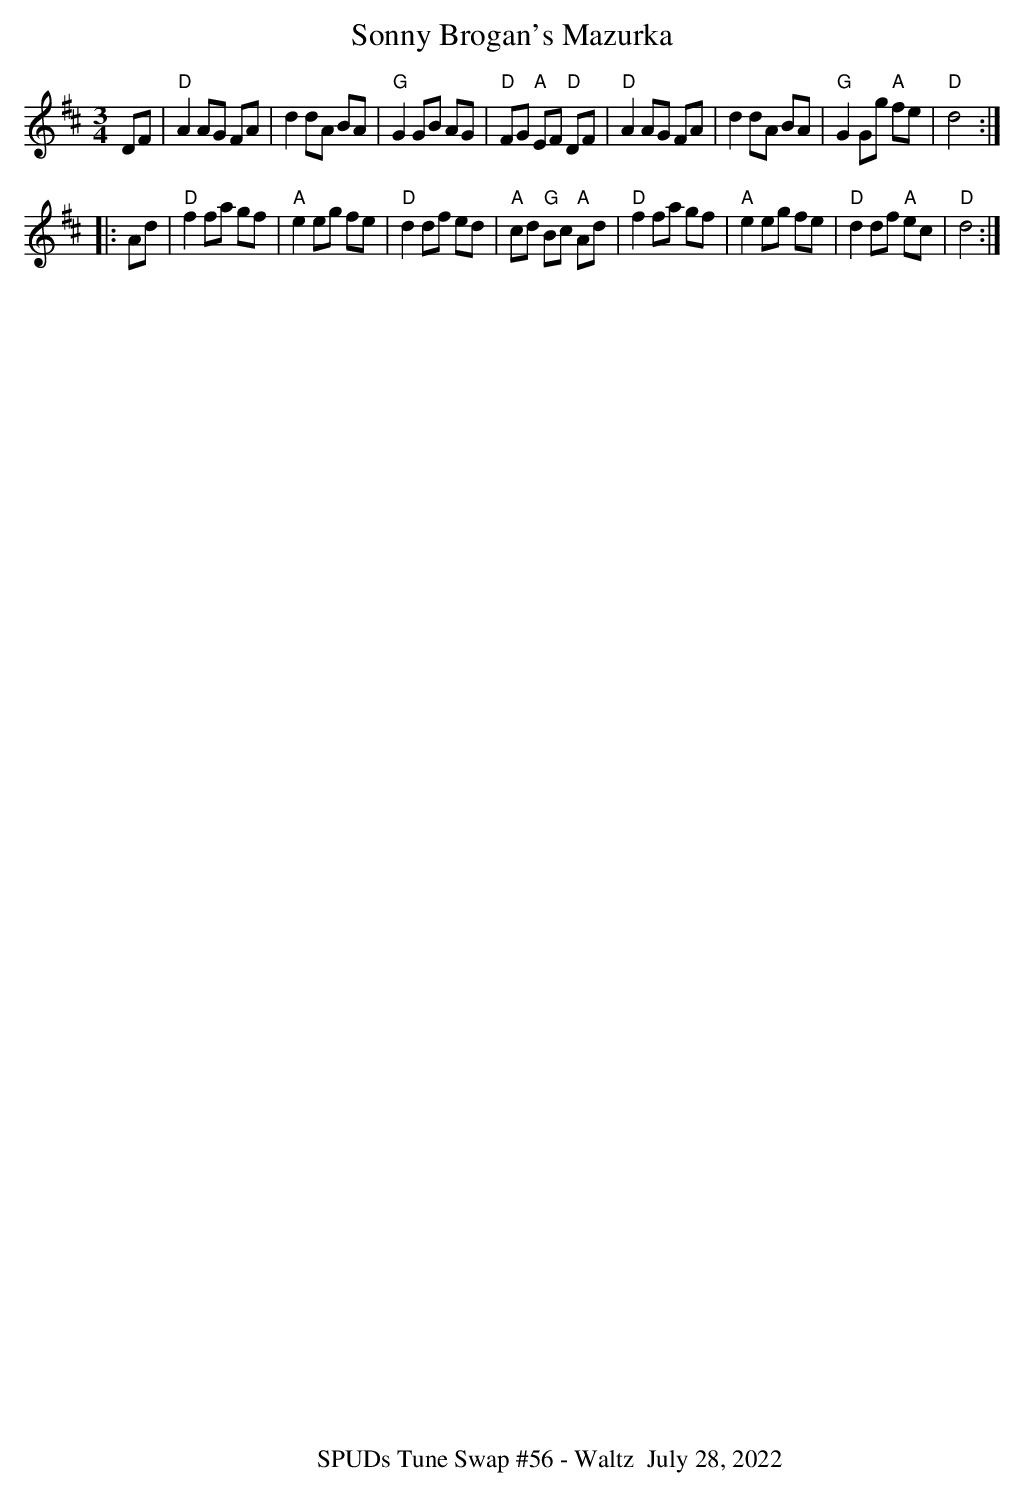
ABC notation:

X:1
T:Sonny Brogan's Mazurka
M:3/4
L:1/8
K:D
DF|\
"D"A2 AG FA|d2 dA BA|"G"G2 GB AG|"D"FG "A"EF "D"DF|\
"D"A2 AG FA|d2 dA BA|"G"G2 Gg "A"fe|"D"d4:|
|:Ad|\
"D"f2 fa gf|"A"e2 eg fe|"D"d2 df ed|"A"cd "G"Bc "A"Ad|\
"D"f2 fa gf|"A"e2 eg fe|"D"d2 df "A"ec|"D"d4:|
